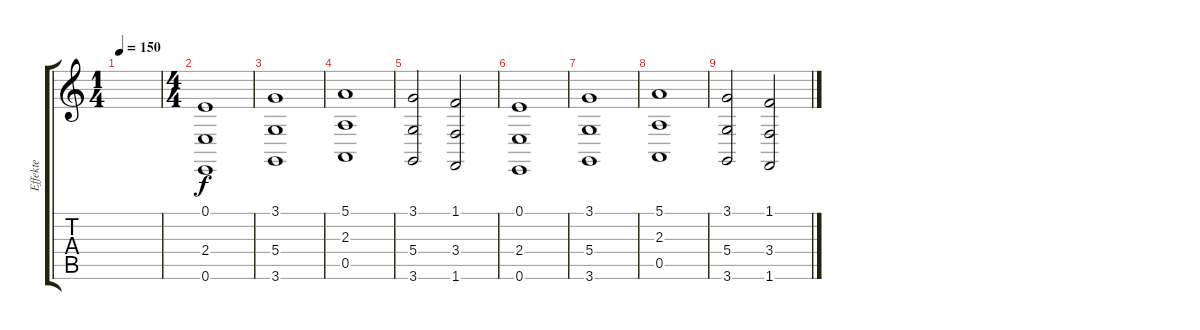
\track ("Effekte" "Effekte") {instrument lead1square}
\staff {score tabs}
\tuning (E4 B3 G3 D3 A2 E2) {hide}
\ts (1 4)
\tempo 150
\clef g2
\ks c
|
\ts (4 4)
(0.1 2.4 0.6).1 |
(3.1 5.4 3.6).1 |
(5.1 2.3 0.5).1 |
(3.1 5.4 3.6).2 (1.1 3.4 1.6).2 |
(0.1 2.4 0.6).1 |
(3.1 5.4 3.6).1 |
(5.1 2.3 0.5).1 |
(3.1 5.4 3.6).2 (1.1 3.4 1.6).2
